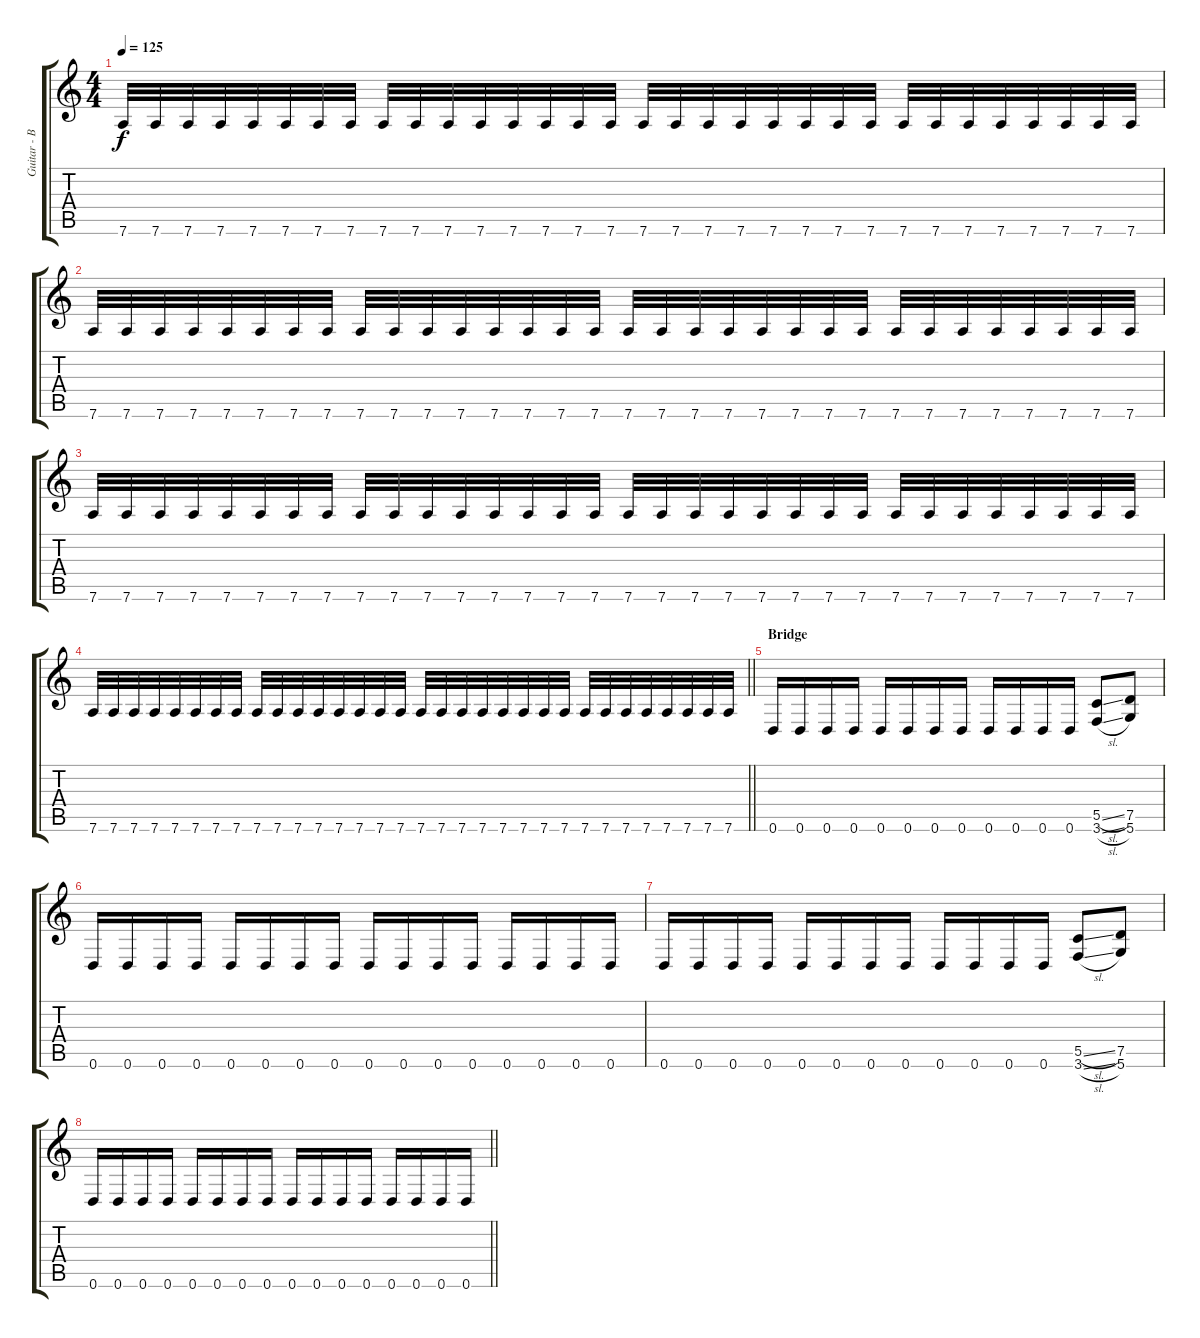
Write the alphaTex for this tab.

\track ("Guitar - Bernd \"Bernemann\" Kost" "Guitar - B") {instrument distortionguitar}
\staff {score tabs}
\tuning (D4 A3 F3 C3 G2 D2) {hide}
\ts (4 4)
\tempo 125
\clef g2
\ks c
7.6.32{dy f} 7.6.32 7.6.32 7.6.32 7.6.32 7.6.32 7.6.32 7.6.32 7.6.32 7.6.32 7.6.32 7.6.32 7.6.32 7.6.32 7.6.32 7.6.32 7.6.32 7.6.32 7.6.32 7.6.32 7.6.32 7.6.32 7.6.32 7.6.32 7.6.32 7.6.32 7.6.32 7.6.32 7.6.32 7.6.32 7.6.32 7.6.32 |
7.6.32 7.6.32 7.6.32 7.6.32 7.6.32 7.6.32 7.6.32 7.6.32 7.6.32 7.6.32 7.6.32 7.6.32 7.6.32 7.6.32 7.6.32 7.6.32 7.6.32 7.6.32 7.6.32 7.6.32 7.6.32 7.6.32 7.6.32 7.6.32 7.6.32 7.6.32 7.6.32 7.6.32 7.6.32 7.6.32 7.6.32 7.6.32 |
7.6.32 7.6.32 7.6.32 7.6.32 7.6.32 7.6.32 7.6.32 7.6.32 7.6.32 7.6.32 7.6.32 7.6.32 7.6.32 7.6.32 7.6.32 7.6.32 7.6.32 7.6.32 7.6.32 7.6.32 7.6.32 7.6.32 7.6.32 7.6.32 7.6.32 7.6.32 7.6.32 7.6.32 7.6.32 7.6.32 7.6.32 7.6.32 |
\barLineRight lightlight
7.6.32 7.6.32 7.6.32 7.6.32 7.6.32 7.6.32 7.6.32 7.6.32 7.6.32 7.6.32 7.6.32 7.6.32 7.6.32 7.6.32 7.6.32 7.6.32 7.6.32 7.6.32 7.6.32 7.6.32 7.6.32 7.6.32 7.6.32 7.6.32 7.6.32 7.6.32 7.6.32 7.6.32 7.6.32 7.6.32 7.6.32 7.6.32 |
\section ("" "Bridge")
0.6.16 0.6.16 0.6.16 0.6.16 0.6.16 0.6.16 0.6.16 0.6.16 0.6.16 0.6.16 0.6.16 0.6.16 (5.5{sl} 3.6{sl}).8 (7.5 5.6).8 |
0.6.16 0.6.16 0.6.16 0.6.16 0.6.16 0.6.16 0.6.16 0.6.16 0.6.16 0.6.16 0.6.16 0.6.16 0.6.16 0.6.16 0.6.16 0.6.16 |
0.6.16 0.6.16 0.6.16 0.6.16 0.6.16 0.6.16 0.6.16 0.6.16 0.6.16 0.6.16 0.6.16 0.6.16 (5.5{sl} 3.6{sl}).8 (7.5 5.6).8 |
\barLineRight lightlight
0.6.16 0.6.16 0.6.16 0.6.16 0.6.16 0.6.16 0.6.16 0.6.16 0.6.16 0.6.16 0.6.16 0.6.16 0.6.16 0.6.16 0.6.16 0.6.16
